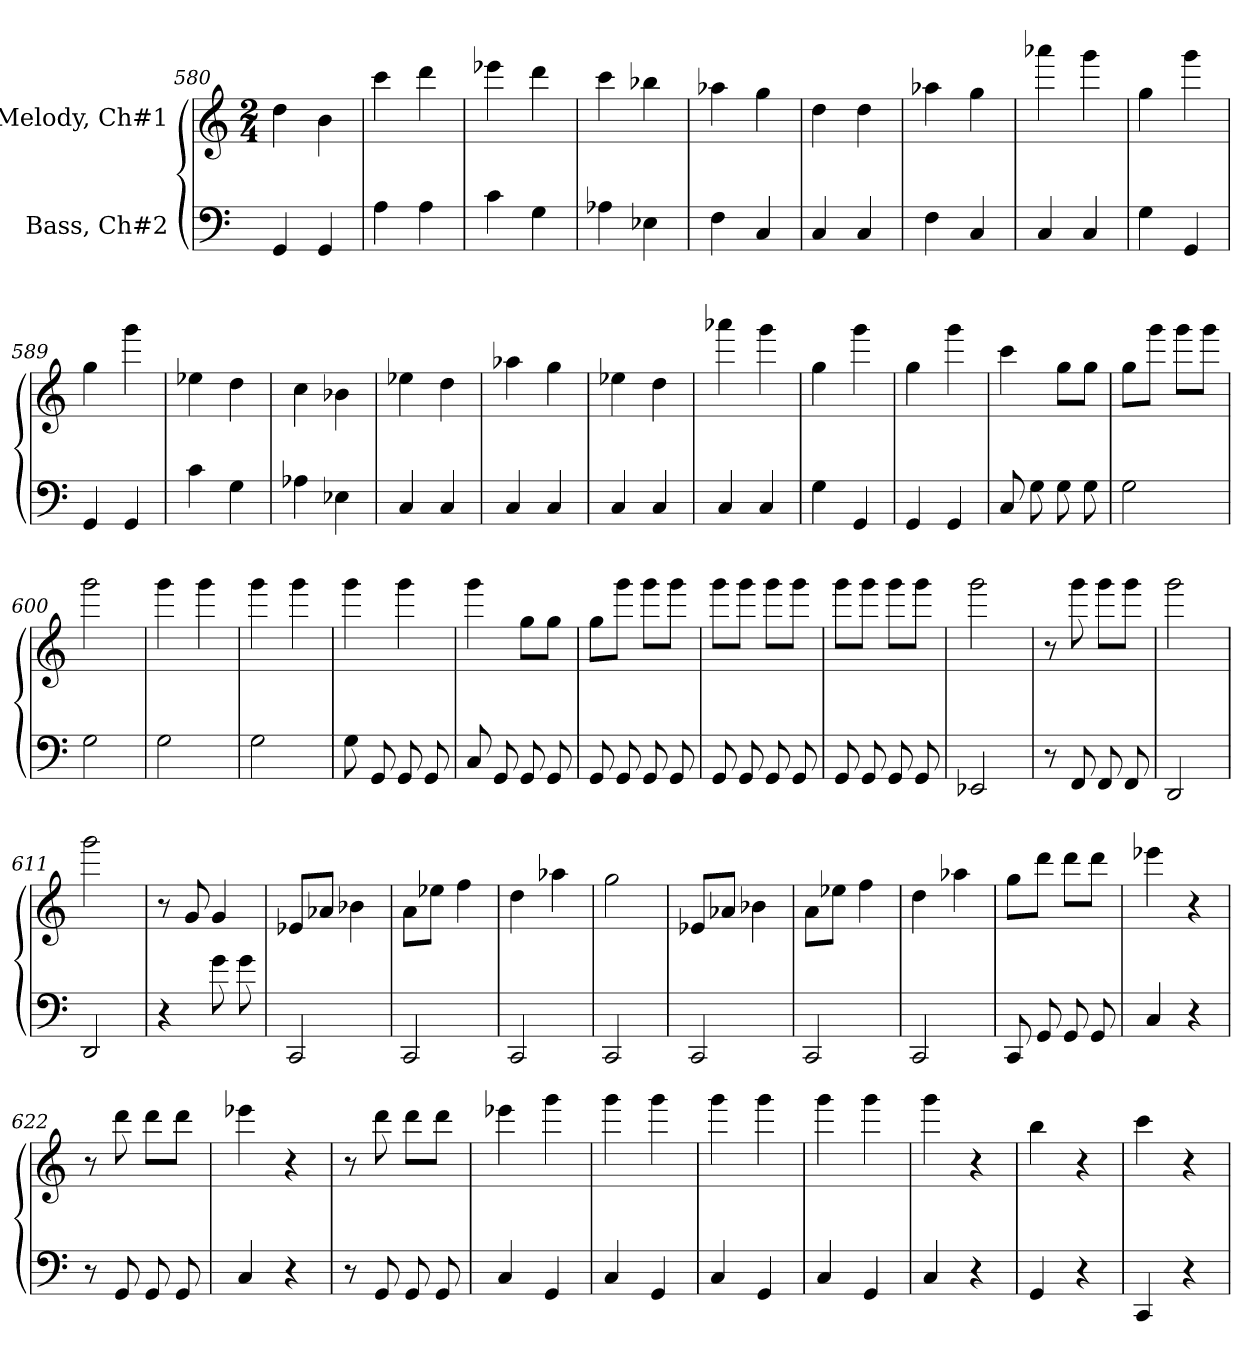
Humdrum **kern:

**kern	**kern
*part2	*part1
*staff2	*staff1
*I"Bass, Ch#2	*I"Melody, Ch#1
*clefF4	*
*	*M2/4
=580	=580
4GG	4dd
4GG	4b
=581	=581
4A	4ccc
4A	4ddd
=582	=582
4c	4eee-X
4G	4ddd
=583	=583
4A-X	4ccc
4E-X	4bb-X
=584	=584
4F	4aa-X
4C	4gg
=585	=585
4C	4dd
4C	4dd
=586	=586
4F	4aa-X
4C	4gg
=587	=587
4C	4aaa-X
4C	4ggg
=588	=588
4G	4gg
4GG	4ggg
=589	=589
4GG	4gg
4GG	4ggg
=590	=590
4c	4ee-X
4G	4dd
=591	=591
4A-X	4cc
4E-X	4b-X
=592	=592
4C	4ee-X
4C	4dd
=593	=593
4C	4aa-X
4C	4gg
=594	=594
4C	4ee-X
4C	4dd
=595	=595
4C	4aaa-X
4C	4ggg
=596	=596
4G	4gg
4GG	4ggg
=597	=597
4GG	4gg
4GG	4ggg
=598	=598
8C	4ccc
8G	.
8G	8ggL
8G	8ggJ
=599	=599
2G	8ggL
.	8gggJ
.	8gggL
.	8gggJ
=600	=600
2G	2ggg
=601	=601
2G	4ggg
.	4ggg
=602	=602
2G	4ggg
.	4ggg
=603	=603
8G	4ggg
8GG	.
8GG	4ggg
8GG	.
=604	=604
8C	4ggg
8GG	.
8GG	8ggL
8GG	8ggJ
=605	=605
8GG	8ggL
8GG	8gggJ
8GG	8gggL
8GG	8gggJ
=606	=606
8GG	8gggL
8GG	8gggJ
8GG	8gggL
8GG	8gggJ
=607	=607
8GG	8gggL
8GG	8gggJ
8GG	8gggL
8GG	8gggJ
=608	=608
2EE-X	2ggg
=609	=609
8r	8r
8FF	8ggg
8FF	8gggL
8FF	8gggJ
=610	=610
2DD	2ggg
=611	=611
2DD	2ggg
=612	=612
4r	8r
.	8g
8g	4g
8g	.
=613	=613
2CC	8e-XL
.	8a-XJ
.	4b-X
=614	=614
2CC	8aL
.	8ee-XJ
.	4ff
=615	=615
2CC	4dd
.	4aa-X
=616	=616
2CC	2gg
=617	=617
2CC	8e-XL
.	8a-XJ
.	4b-X
=618	=618
2CC	8aL
.	8ee-XJ
.	4ff
=619	=619
2CC	4dd
.	4aa-X
=620	=620
8CC	8ggL
8GG	8dddJ
8GG	8dddL
8GG	8dddJ
=621	=621
4C	4eee-X
4r	4r
=622	=622
8r	8r
8GG	8ddd
8GG	8dddL
8GG	8dddJ
=623	=623
4C	4eee-X
4r	4r
=624	=624
8r	8r
8GG	8ddd
8GG	8dddL
8GG	8dddJ
=625	=625
4C	4eee-X
4GG	4ggg
=626	=626
4C	4ggg
4GG	4ggg
=627	=627
4C	4ggg
4GG	4ggg
=628	=628
4C	4ggg
4GG	4ggg
=629	=629
4C	4ggg
4r	4r
=630	=630
4GG	4bb
4r	4r
=631	=631
4CC	4ccc
4r	4r
=	=
*-	*-
